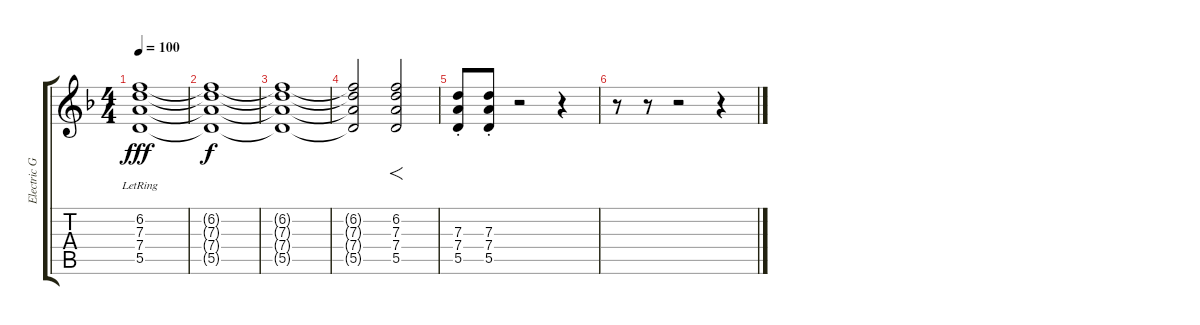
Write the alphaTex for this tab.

\track ("Electric Guitar" "Electric G") {instrument distortionguitar}
\staff {score tabs}
\tuning (E4 B3 G3 D3 A2 E2) {hide}
\ts (4 4)
\tempo 100
\clef g2
\ks dminor
(6.2{lr} 7.3 7.4 5.5).1{dy fff} |
(6.2{t} 7.3{t} 7.4{t} 5.5{t}).1{dy f} |
(6.2{t} 7.3{t} 7.4{t} 5.5{t}).1 |
(6.2{t} 7.3{t} 7.4{t} 5.5{t}).2 (6.2 7.3 7.4 5.5).2{f} |
(7.3{st} 7.4 5.5).8 (7.3{st} 7.4 5.5).8 r.2 r.4 |
r.8 r.8 r.2 r.4
